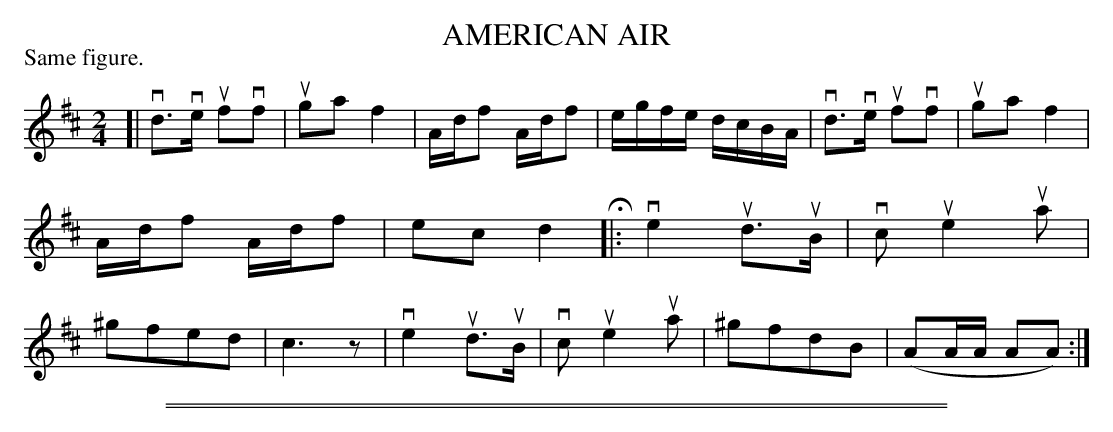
X:1
T: AMERICAN AIR
P: Same figure.
M: 2/4
L: 1/16
K: D
[|\
vd3ve uf2vf2 | ug2a2 f4 |\
Adf2 Adf2 | egfe dcBA |\
vd3ve uf2vf2 | ug2a2 f4 |\
Adf2 Adf2 | e2c2 d4 H|:\
ve4 ud3uB | vc2 ue4 ua2 |\
^g2f2e2d2 | c6 z2 |\
ve4 ud3uB | vc2 ue4 ua2 |\
^g2f2d2B2 | (A2AA A2A2) :|
